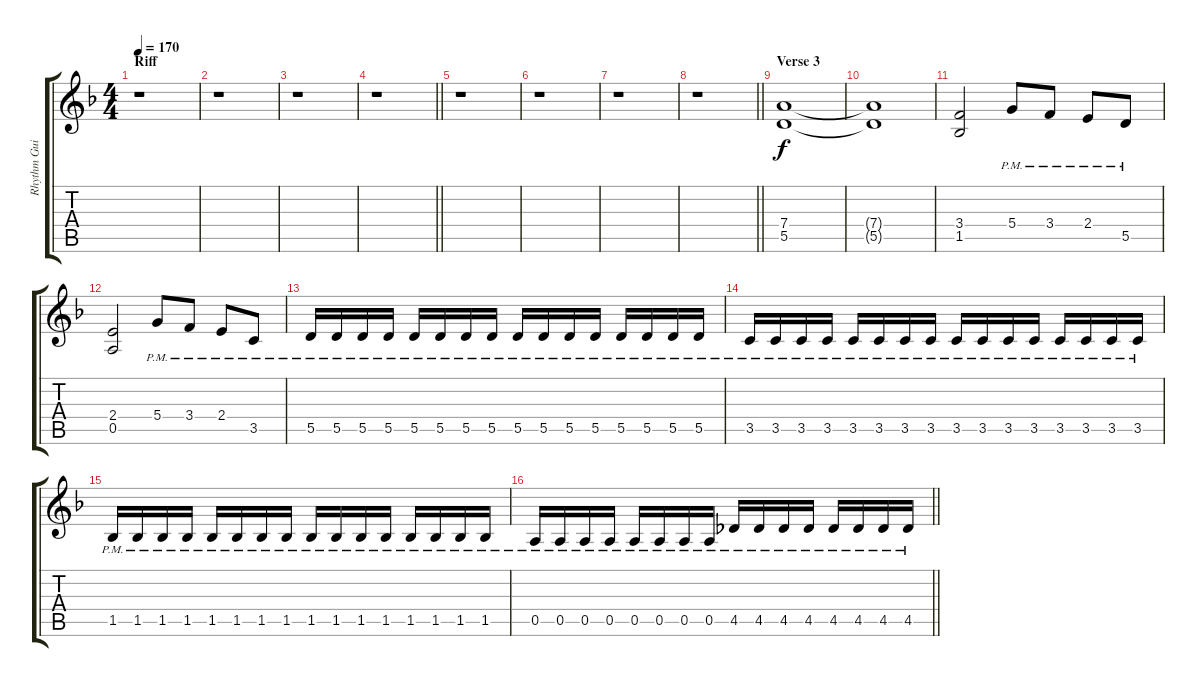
\track ("Rhythm Guitar 1: Juha-Pekka Alanen" "Rhythm Gui") {instrument distortionguitar}
\staff {score tabs}
\tuning (E4 B3 G3 D3 A2 E2) {hide}
\ts (4 4)
\section ("" "Riff")
\tempo 170
\clef g2
\ks dminor
r.1{dy f} |
r.1 |
r.1 |
\barLineRight lightlight
r.1 |
r.1 |
r.1 |
r.1 |
\barLineRight lightlight
r.1 |
\section ("" "Verse 3")
(7.4 5.5).1 |
(7.4{t} 5.5{t}).1 |
(3.4 1.5).2 5.4{pm}.8 3.4{pm}.8 2.4{pm}.8 5.5{pm}.8 |
(2.4 0.5).2 5.4{pm}.8 3.4{pm}.8 2.4{pm}.8 3.5{pm}.8 |
5.5{pm}.16 5.5{pm}.16 5.5{pm}.16 5.5{pm}.16 5.5{pm}.16 5.5{pm}.16 5.5{pm}.16 5.5{pm}.16 5.5{pm}.16 5.5{pm}.16 5.5{pm}.16 5.5{pm}.16 5.5{pm}.16 5.5{pm}.16 5.5{pm}.16 5.5{pm}.16 |
3.5{pm}.16 3.5{pm}.16 3.5{pm}.16 3.5{pm}.16 3.5{pm}.16 3.5{pm}.16 3.5{pm}.16 3.5{pm}.16 3.5{pm}.16 3.5{pm}.16 3.5{pm}.16 3.5{pm}.16 3.5{pm}.16 3.5{pm}.16 3.5{pm}.16 3.5{pm}.16 |
1.5{pm}.16 1.5{pm}.16 1.5{pm}.16 1.5{pm}.16 1.5{pm}.16 1.5{pm}.16 1.5{pm}.16 1.5{pm}.16 1.5{pm}.16 1.5{pm}.16 1.5{pm}.16 1.5{pm}.16 1.5{pm}.16 1.5{pm}.16 1.5{pm}.16 1.5{pm}.16 |
\barLineRight lightlight
0.5{pm}.16 0.5{pm}.16 0.5{pm}.16 0.5{pm}.16 0.5{pm}.16 0.5{pm}.16 0.5{pm}.16 0.5{pm}.16 4.5{pm}.16 4.5{pm}.16 4.5{pm}.16 4.5{pm}.16 4.5{pm}.16 4.5{pm}.16 4.5{pm}.16 4.5{pm}.16
